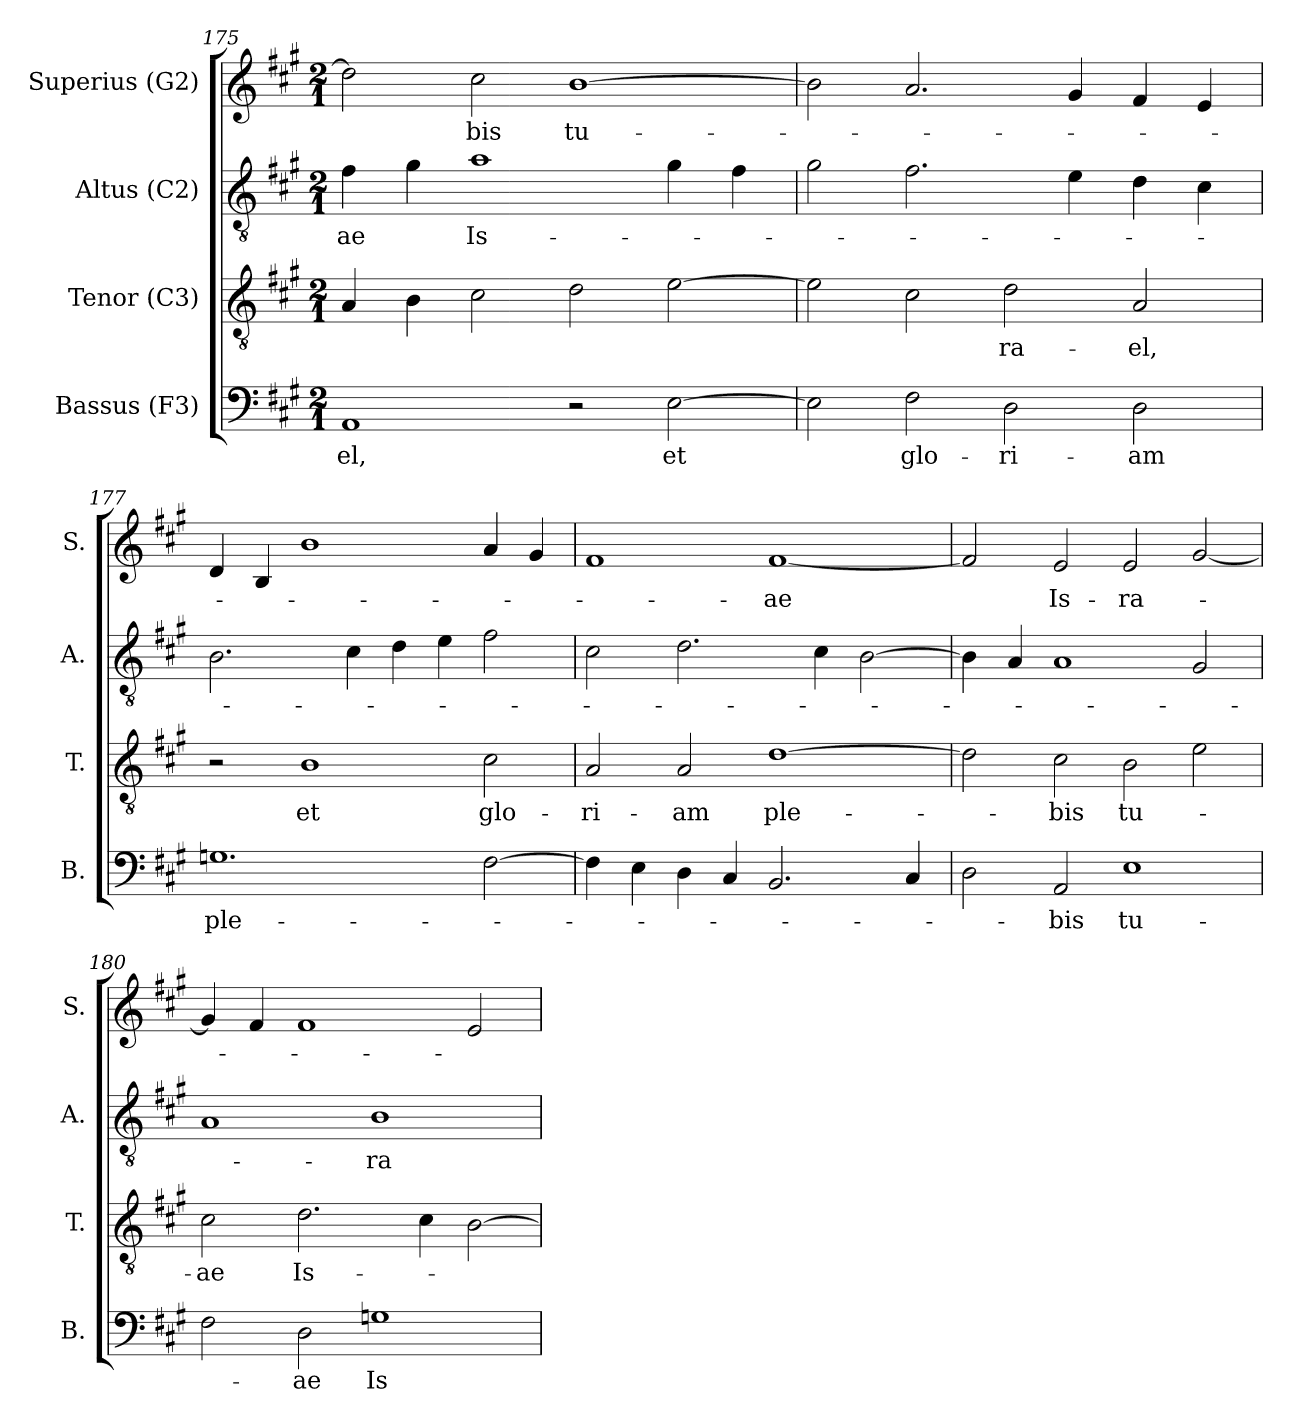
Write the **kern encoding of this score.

**kern	**text	**kern	**text	**kern	**text	**kern	**text
*part4	*part4	*part3	*part3	*part2	*part2	*part1	*part1
*staff4	*staff4	*staff3	*staff3	*staff2	*staff2	*staff1	*staff1
*I"Bassus (F3)	*	*I"Tenor (C3)	*	*I"Altus (C2)	*	*I"Superius (G2)	*
*I'B.	*	*I'T.	*	*I'A.	*	*I'S.	*
!!LO:PB:g=z
*clefF4	*	*clefGv2	*	*clefGv2	*	*clefG2	*
*	*	*ITrd7c12	*	*ITrd7c12	*	*	*
*k[f#c#g#]	*	*k[f#c#g#]	*	*k[f#c#g#]	*	*k[f#c#g#]	*
*A:	*	*A:	*	*A:	*	*A:	*
*M2/1	*	*M2/1	*	*M2/1	*	*M2/1	*
=175	=175	=175	=175	=175	=175	=175	=175
!	!LO:LY:b:color=#000000	!	!	!	!	!	!
!	!	!	!	!	!LO:LY:b:color=#000000	!	!
1AAi	-el,	4AAi/	.	4F#i\	-ae	2ddi\]	.
.	.	4BBi\	.	4G#i\	.	.	.
!	!	!	!	!	!LO:LY:b:color=#000000	!	!
!	!	!	!	!	!	!	!LO:LY:b:color=#000000
.	.	2C#i\	.	1Ai	Is-	2cc#i\	-bis
!	!	!	!	!	!	!	!LO:LY:b:color=#000000
2r	.	2Di\	.	.	.	[1bi	tu-
!	!LO:LY:b:color=#000000	!	!	!	!	!	!
[2Ei\	et	[2Ei\	.	4G#i\	.	.	.
.	.	.	.	4F#i\	.	.	.
=176	=176	=176	=176	=176	=176	=176	=176
2Ei\]	.	2Ei\]	.	2G#i\	.	2bi\]	.
!	!LO:LY:b:color=#000000	!	!	!	!	!	!
2F#i\	glo-	2C#i\	.	2.F#i\	.	2.ai/	.
!	!LO:LY:b:color=#000000	!	!	!	!	!	!
!	!	!	!LO:LY:b:color=#000000	!	!	!	!
2Di\	-ri-	2Di\	-ra-	.	.	.	.
.	.	.	.	4Ei\	.	4g#i/	.
!	!LO:LY:b:color=#000000	!	!	!	!	!	!
!	!	!	!LO:LY:b:color=#000000	!	!	!	!
2Di\	-am	2AAi/	-el,	4Di\	.	4f#i/	.
.	.	.	.	4C#i\	.	4ei/	.
=177	=177	=177	=177	=177	=177	=177	=177
!	!LO:LY:b:color=#000000	!	!	!	!	!	!
1.Gi	ple-	2r	.	2.BBi\	.	4di/	.
.	.	.	.	.	.	4Bi/	.
!	!	!	!LO:LY:b:color=#000000	!	!	!	!
.	.	1BBi	et	.	.	1bi	.
.	.	.	.	4C#i\	.	.	.
.	.	.	.	4Di\	.	.	.
.	.	.	.	4Ei\	.	.	.
!	!	!	!LO:LY:b:color=#000000	!	!	!	!
[2F#i\	.	2C#i\	glo-	2F#i\	.	4ai/	.
.	.	.	.	.	.	4g#i/	.
=178	=178	=178	=178	=178	=178	=178	=178
!	!	!	!LO:LY:b:color=#000000	!	!	!	!
4F#i\]	.	2AAi/	-ri-	2C#i\	.	1f#i	.
4Ei\	.	.	.	.	.	.	.
!	!	!	!LO:LY:b:color=#000000	!	!	!	!
4Di\	.	2AAi/	-am	2.Di\	.	.	.
4C#i/	.	.	.	.	.	.	.
!	!	!	!LO:LY:b:color=#000000	!	!	!	!
!	!	!	!	!	!	!	!LO:LY:b:color=#000000
2.BBi/	.	[1Di	ple-	.	.	[1f#i	-ae
.	.	.	.	4C#i\	.	.	.
.	.	.	.	[2BBi\	.	.	.
4C#i/	.	.	.	.	.	.	.
!!LO:LB:g=z
=179	=179	=179	=179	=179	=179	=179	=179
2Di\	.	2Di\]	.	4BBi\]	.	2f#i/]	.
.	.	.	.	4AAi/	.	.	.
!	!LO:LY:b:color=#000000	!	!	!	!	!	!
!	!	!	!LO:LY:b:color=#000000	!	!	!	!
!	!	!	!	!	!	!	!LO:LY:b:color=#000000
2AAi/	-bis	2C#i\	-bis	1AAi	.	2ei/	Is-
!	!LO:LY:b:color=#000000	!	!	!	!	!	!
!	!	!	!LO:LY:b:color=#000000	!	!	!	!
!	!	!	!	!	!	!	!LO:LY:b:color=#000000
1Ei	tu-	2BBi\	tu-	.	.	2ei/	-ra-
.	.	2Ei\	.	2GG#i/	.	[2g#i/	.
=180	=180	=180	=180	=180	=180	=180	=180
!	!	!	!LO:LY:b:color=#000000	!	!	!	!
2F#i\	.	2C#i\	-ae	1AAi	.	4g#i/]	.
.	.	.	.	.	.	4f#i/	.
!	!LO:LY:b:color=#000000	!	!	!	!	!	!
!	!	!	!LO:LY:b:color=#000000	!	!	!	!
2Di\	-ae	2.Di\	Is-	.	.	1f#i	.
!	!LO:LY:b:color=#000000	!	!	!	!	!	!
!	!	!	!	!	!LO:LY:b:color=#000000	!	!
1Gi	Is-	.	.	1BBi	-ra-	.	.
.	.	4C#i\	.	.	.	.	.
.	.	[2BBi\	.	.	.	2ei/	.
=	=	=	=	=	=	=	=
*-	*-	*-	*-	*-	*-	*-	*-
